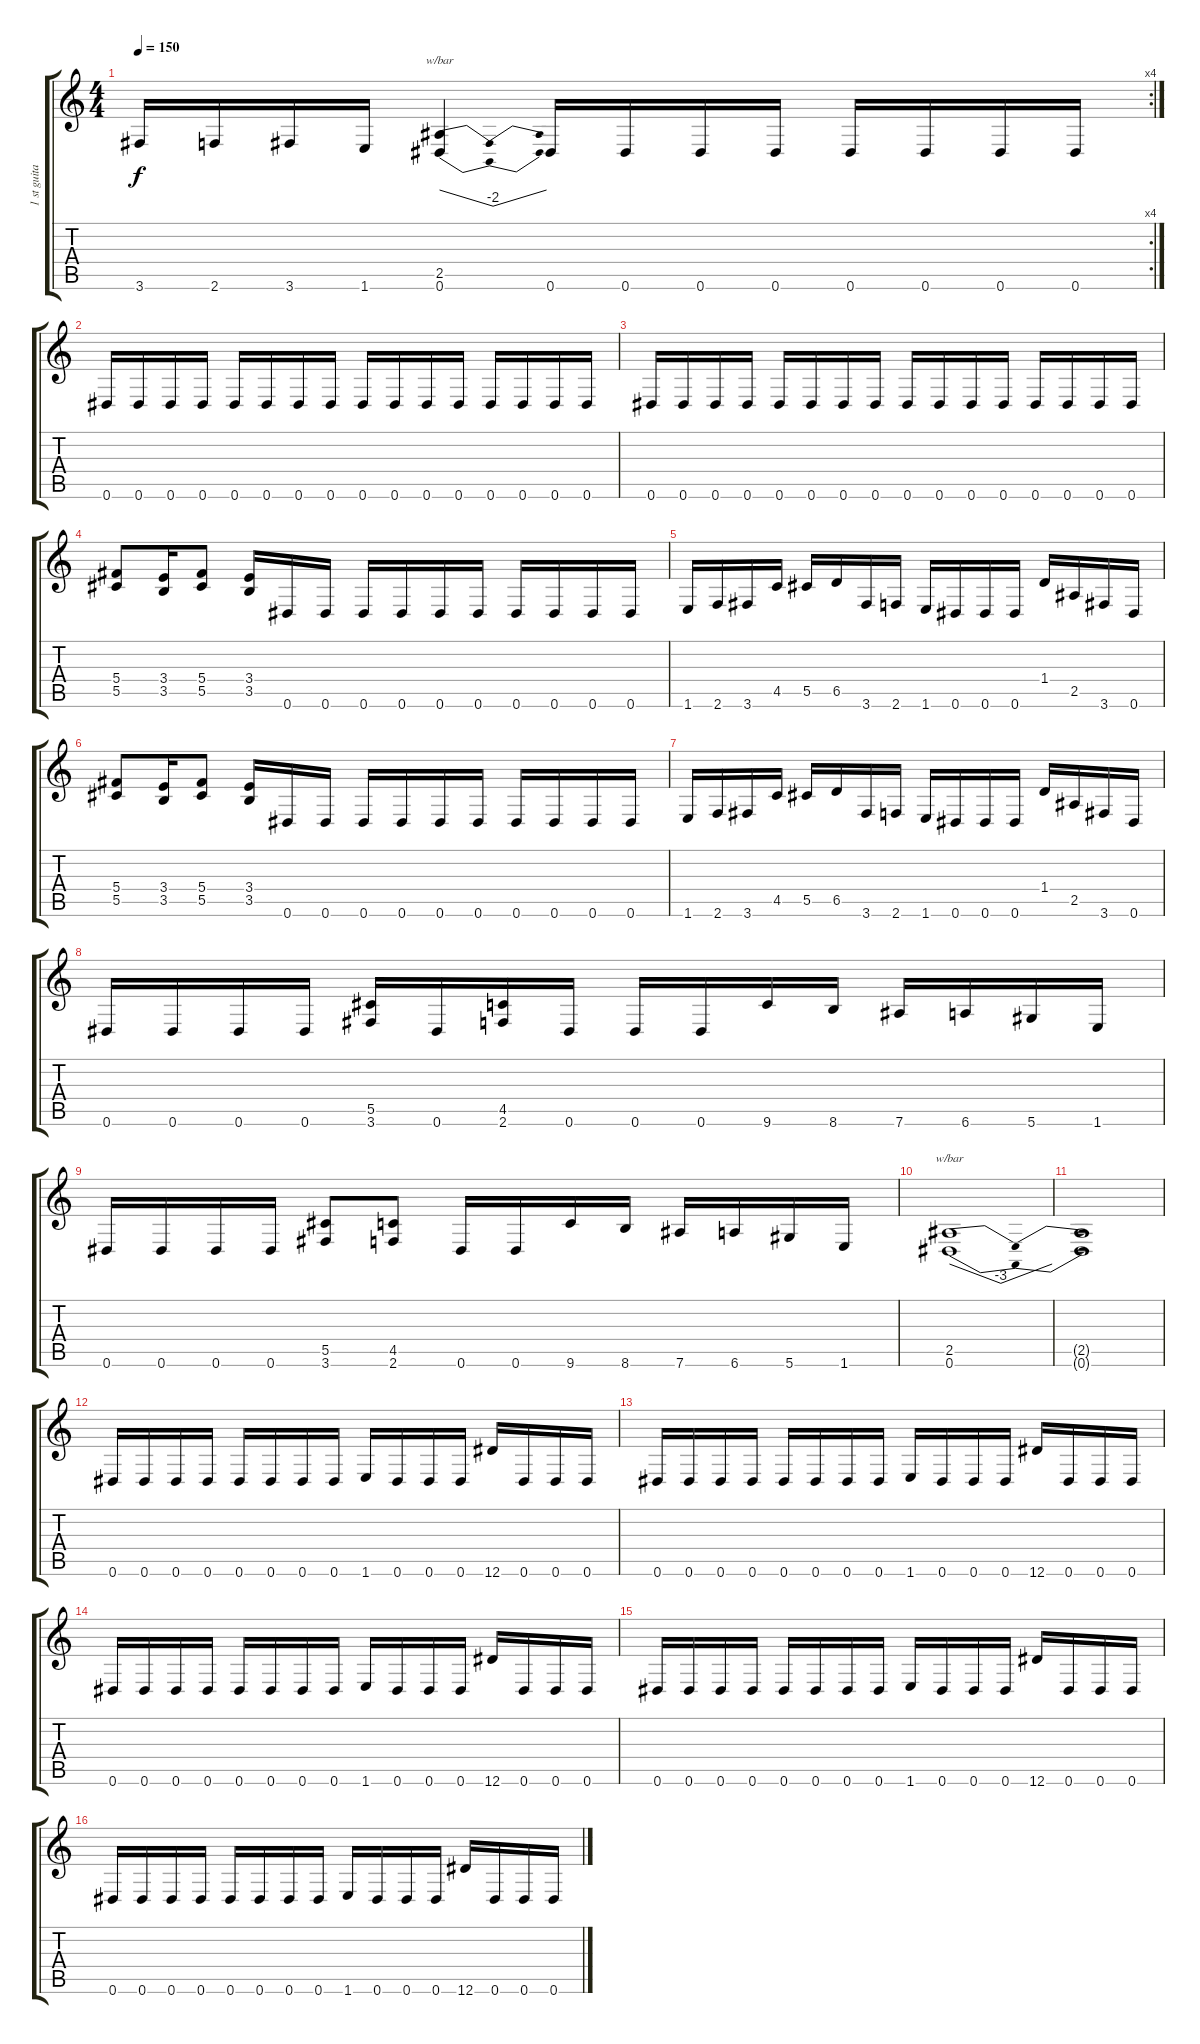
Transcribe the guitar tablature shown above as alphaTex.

\track ("1 st guitar" "1 st guita") {instrument distortionguitar}
\staff {score tabs}
\tuning (Eb4 Bb3 Gb3 Db3 Ab2 Eb2) {hide}
\rc 4
\ts (4 4)
\tempo 150
\clef g2
\ks c
3.6.16{dy f} 2.6.16 3.6.16 1.6.16 (2.5 0.6).4{tbe (dip default 0 0 30 -8 60 0)} 0.6.16 0.6.16 0.6.16 0.6.16 0.6.16 0.6.16 0.6.16 0.6.16 |
0.6.16 0.6.16 0.6.16 0.6.16 0.6.16 0.6.16 0.6.16 0.6.16 0.6.16 0.6.16 0.6.16 0.6.16 0.6.16 0.6.16 0.6.16 0.6.16 |
0.6.16 0.6.16 0.6.16 0.6.16 0.6.16 0.6.16 0.6.16 0.6.16 0.6.16 0.6.16 0.6.16 0.6.16 0.6.16 0.6.16 0.6.16 0.6.16 |
(5.4 5.5).8 (3.4 3.5).16 (5.4 5.5).8 (3.4 3.5).16 0.6.16 0.6.16 0.6.16 0.6.16 0.6.16 0.6.16 0.6.16 0.6.16 0.6.16 0.6.16 |
1.6.16 2.6.16 3.6.16 4.5.16 5.5.16 6.5.16 3.6.16 2.6.16 1.6.16 0.6.16 0.6.16 0.6.16 1.4.16 2.5.16 3.6.16 0.6.16 |
(5.4 5.5).8 (3.4 3.5).16 (5.4 5.5).8 (3.4 3.5).16 0.6.16 0.6.16 0.6.16 0.6.16 0.6.16 0.6.16 0.6.16 0.6.16 0.6.16 0.6.16 |
1.6.16 2.6.16 3.6.16 4.5.16 5.5.16 6.5.16 3.6.16 2.6.16 1.6.16 0.6.16 0.6.16 0.6.16 1.4.16 2.5.16 3.6.16 0.6.16 |
0.6.16 0.6.16 0.6.16 0.6.16 (5.5 3.6).16 0.6.16 (4.5 2.6).16 0.6.16 0.6.16 0.6.16 9.6.16 8.6.16 7.6.16 6.6.16 5.6.16 1.6.16 |
0.6.16 0.6.16 0.6.16 0.6.16 (5.5 3.6).8 (4.5 2.6).8 0.6.16 0.6.16 9.6.16 8.6.16 7.6.16 6.6.16 5.6.16 1.6.16 |
(2.5 0.6).1{tbe (dip default 0 0 30 -12 60 0)} |
(2.5{t} 0.6{t}).1 |
0.6.16 0.6.16 0.6.16 0.6.16 0.6.16 0.6.16 0.6.16 0.6.16 1.6.16 0.6.16 0.6.16 0.6.16 12.6.16 0.6.16 0.6.16 0.6.16 |
0.6.16 0.6.16 0.6.16 0.6.16 0.6.16 0.6.16 0.6.16 0.6.16 1.6.16 0.6.16 0.6.16 0.6.16 12.6.16 0.6.16 0.6.16 0.6.16 |
0.6.16 0.6.16 0.6.16 0.6.16 0.6.16 0.6.16 0.6.16 0.6.16 1.6.16 0.6.16 0.6.16 0.6.16 12.6.16 0.6.16 0.6.16 0.6.16 |
0.6.16 0.6.16 0.6.16 0.6.16 0.6.16 0.6.16 0.6.16 0.6.16 1.6.16 0.6.16 0.6.16 0.6.16 12.6.16 0.6.16 0.6.16 0.6.16 |
0.6.16 0.6.16 0.6.16 0.6.16 0.6.16 0.6.16 0.6.16 0.6.16 1.6.16 0.6.16 0.6.16 0.6.16 12.6.16 0.6.16 0.6.16 0.6.16
